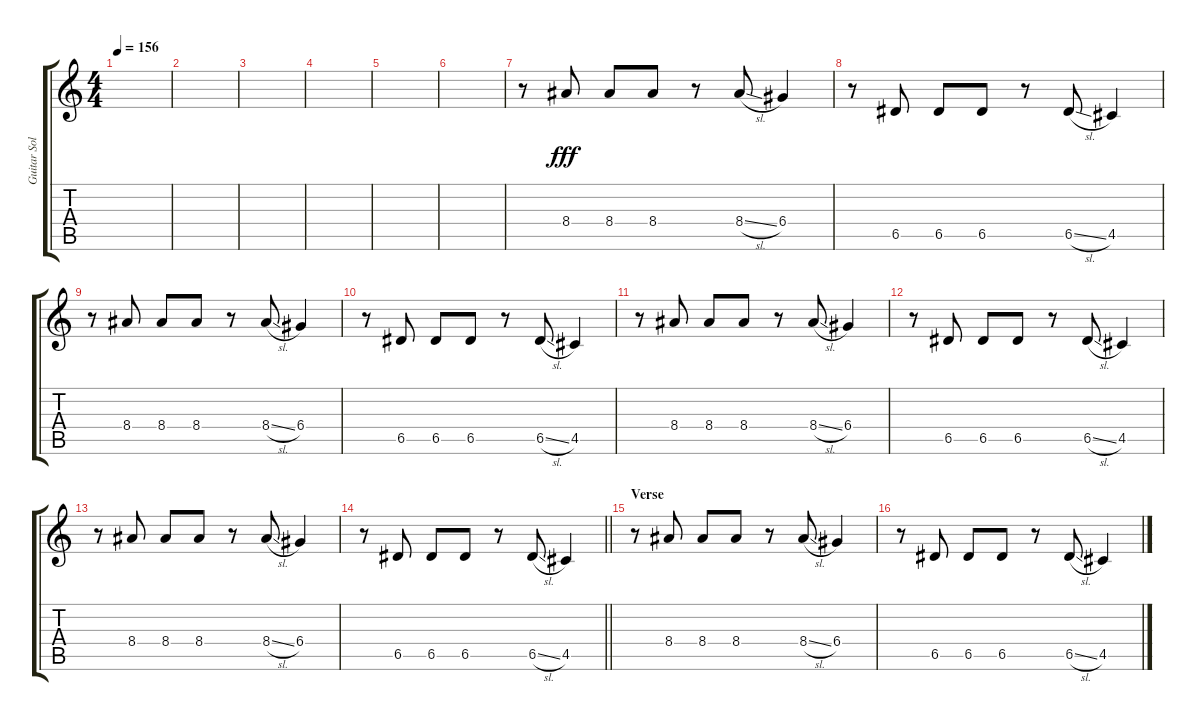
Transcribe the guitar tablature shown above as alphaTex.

\track ("Guitar Solo" "Guitar Sol") {instrument electricguitarclean}
\staff {score tabs}
\tuning (E4 B3 G3 D3 A2 E2) {hide}
\ts (4 4)
\tempo 156
\clef g2
\ks c
|
|
|
|
|
|
r.8 8.4.8{dy fff} 8.4.8 8.4.8 r.8 8.4{sl}.8 6.4.4 |
r.8 6.5.8 6.5.8 6.5.8 r.8 6.5{sl}.8 4.5.4 |
r.8 8.4.8 8.4.8 8.4.8 r.8 8.4{sl}.8 6.4.4 |
r.8 6.5.8 6.5.8 6.5.8 r.8 6.5{sl}.8 4.5.4 |
r.8 8.4.8 8.4.8 8.4.8 r.8 8.4{sl}.8 6.4.4 |
r.8 6.5.8 6.5.8 6.5.8 r.8 6.5{sl}.8 4.5.4 |
r.8 8.4.8 8.4.8 8.4.8 r.8 8.4{sl}.8 6.4.4 |
\barLineRight lightlight
r.8 6.5.8 6.5.8 6.5.8 r.8 6.5{sl}.8 4.5.4 |
\section ("" "Verse")
r.8 8.4.8 8.4.8 8.4.8 r.8 8.4{sl}.8 6.4.4 |
r.8 6.5.8 6.5.8 6.5.8 r.8 6.5{sl}.8 4.5.4
